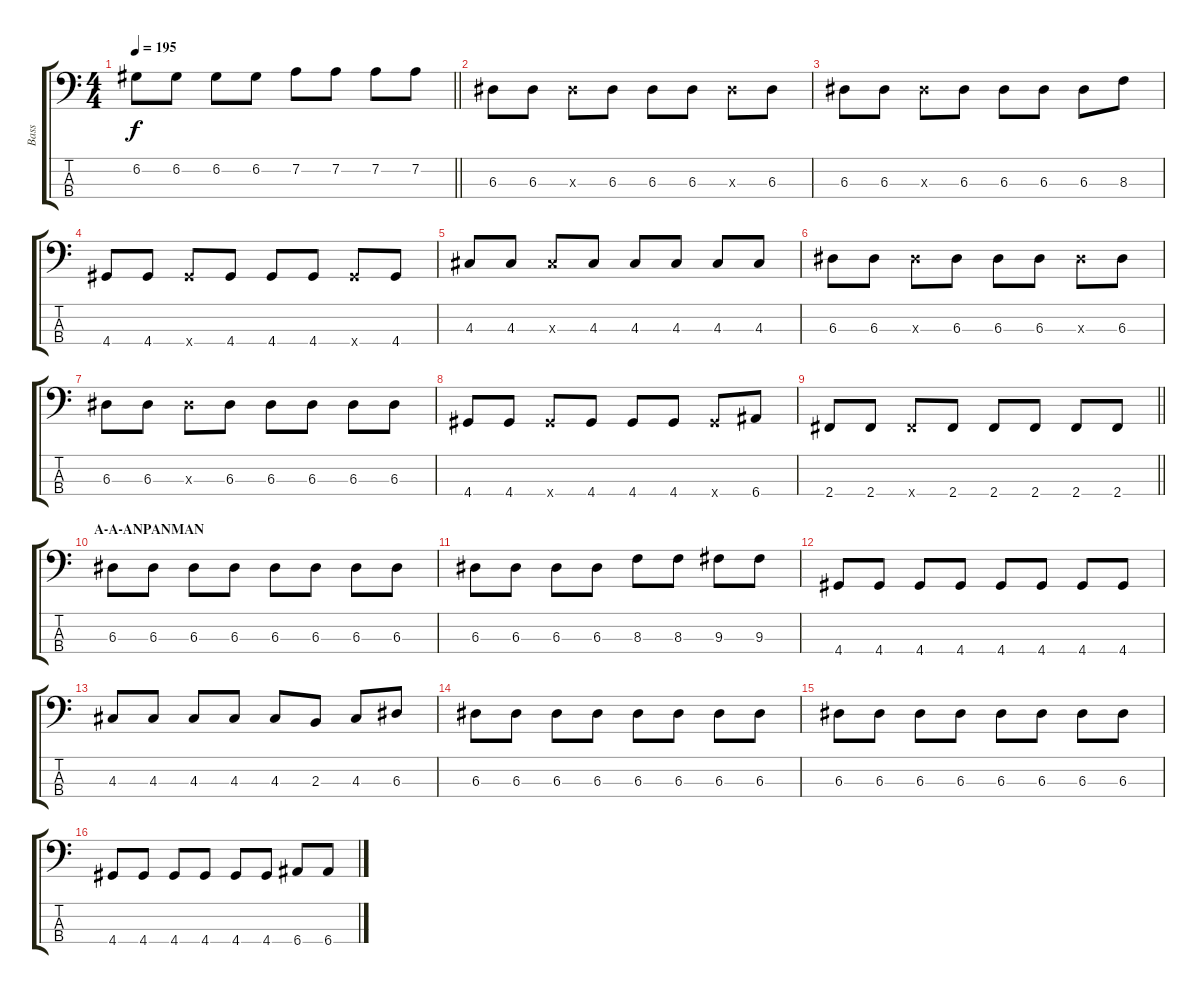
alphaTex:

\track ("Bass" "Bass") {instrument electricbasspick}
\staff {score tabs}
\tuning (G2 D2 A1 E1) {hide}
\ts (4 4)
\tempo 195
\clef f4
\barLineRight lightlight
\ks c
6.2.8{dy f} 6.2.8 6.2.8 6.2.8 7.2.8 7.2.8 7.2.8 7.2.8 |
\section ("" "")
6.3.8 6.3.8 6.3{x}.8 6.3.8 6.3.8 6.3.8 6.3{x}.8 6.3.8 |
6.3.8 6.3.8 6.3{x}.8 6.3.8 6.3.8 6.3.8 6.3.8 8.3.8 |
4.4.8 4.4.8 4.4{x}.8 4.4.8 4.4.8 4.4.8 4.4{x}.8 4.4.8 |
4.3.8 4.3.8 4.3{x}.8 4.3.8 4.3.8 4.3.8 4.3.8 4.3.8 |
6.3.8 6.3.8 6.3{x}.8 6.3.8 6.3.8 6.3.8 6.3{x}.8 6.3.8 |
6.3.8 6.3.8 6.3{x}.8 6.3.8 6.3.8 6.3.8 6.3.8 6.3.8 |
4.4.8 4.4.8 4.4{x}.8 4.4.8 4.4.8 4.4.8 4.4{x}.8 6.4.8 |
\barLineRight lightlight
2.4.8 2.4.8 2.4{x}.8 2.4.8 2.4.8 2.4.8 2.4.8 2.4.8 |
\section ("" "A-A-ANPANMAN")
6.3.8 6.3.8 6.3.8 6.3.8 6.3.8 6.3.8 6.3.8 6.3.8 |
6.3.8 6.3.8 6.3.8 6.3.8 8.3.8 8.3.8 9.3.8 9.3.8 |
4.4.8 4.4.8 4.4.8 4.4.8 4.4.8 4.4.8 4.4.8 4.4.8 |
4.3.8 4.3.8 4.3.8 4.3.8 4.3.8 2.3.8 4.3.8 6.3.8 |
6.3.8 6.3.8 6.3.8 6.3.8 6.3.8 6.3.8 6.3.8 6.3.8 |
6.3.8 6.3.8 6.3.8 6.3.8 6.3.8 6.3.8 6.3.8 6.3.8 |
4.4.8 4.4.8 4.4.8 4.4.8 4.4.8 4.4.8 6.4.8 6.4.8
